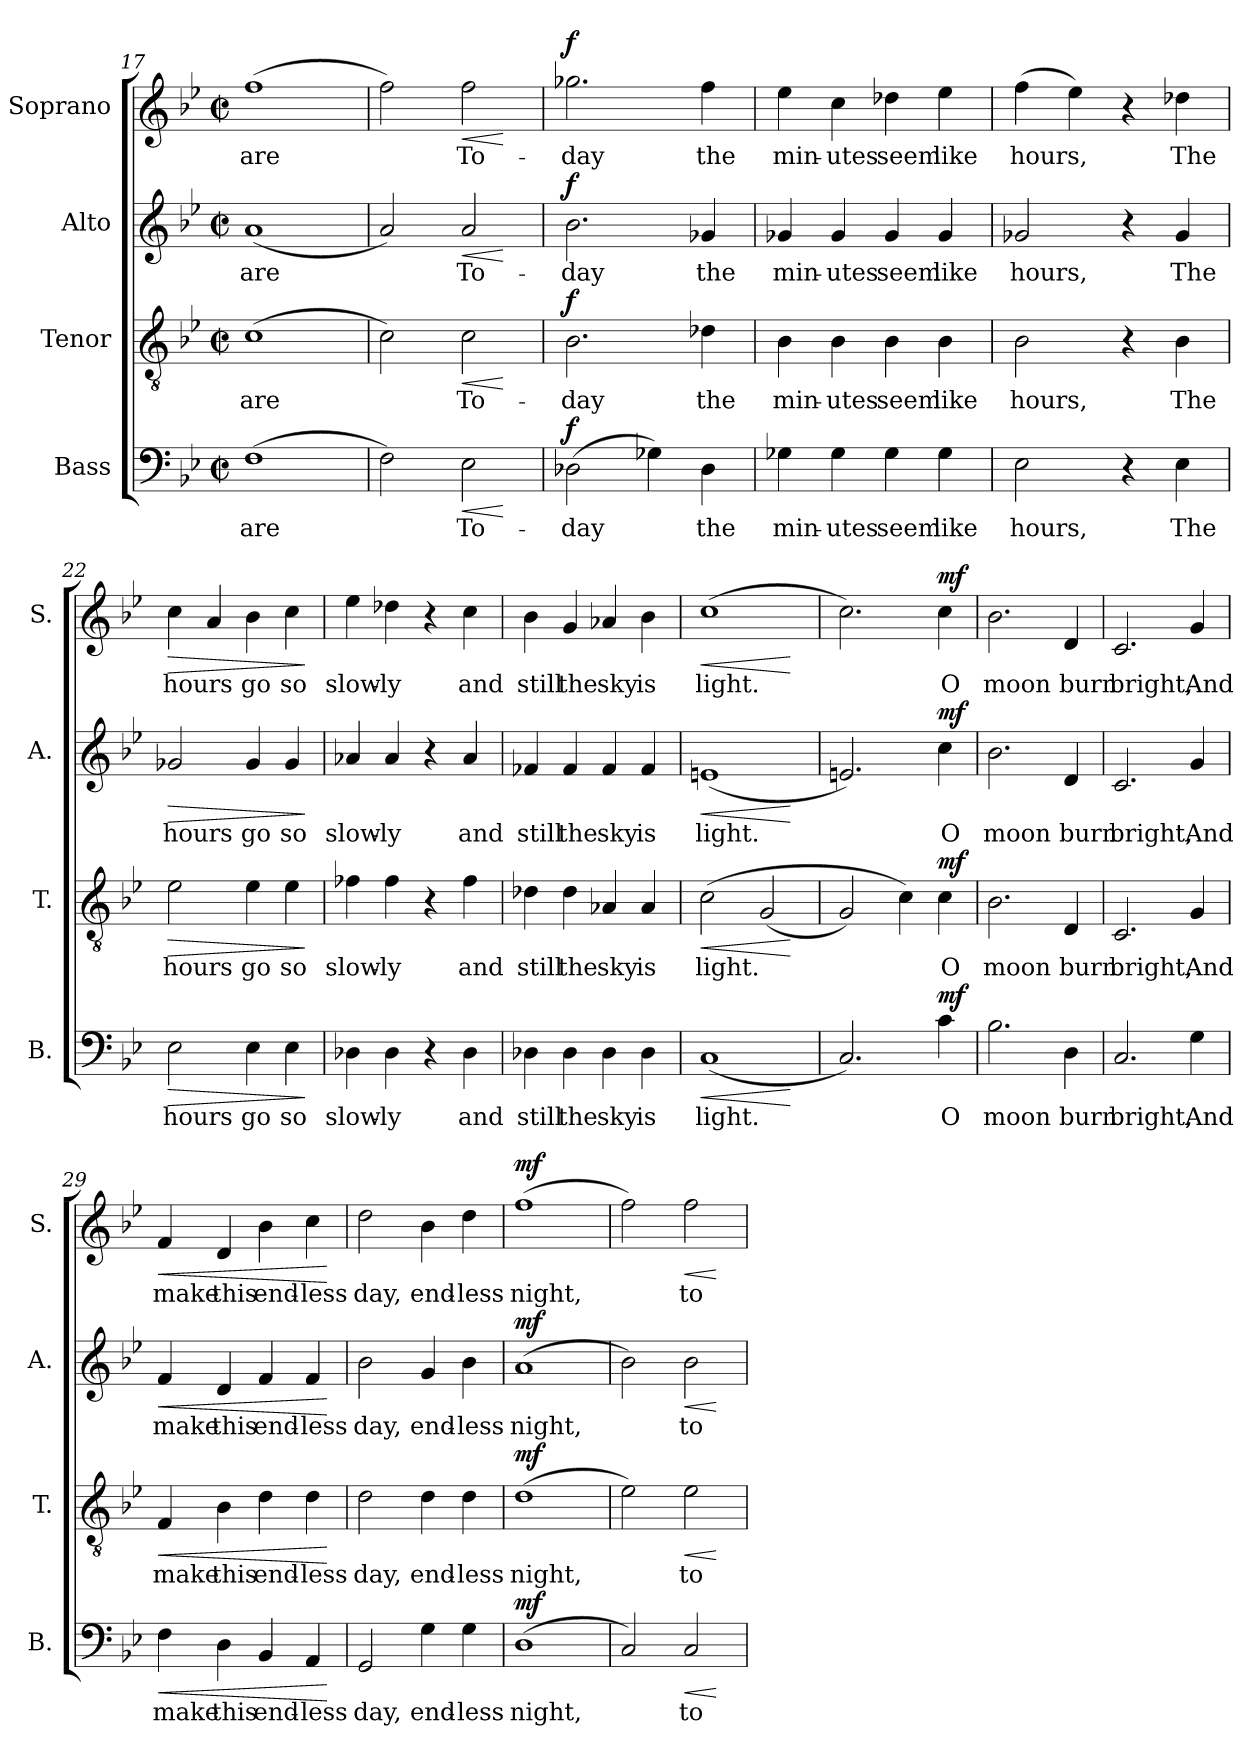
**kern	**text	**dynam	**kern	**text	**dynam	**kern	**text	**dynam	**kern	**text	**dynam
*part4	*part4	*part4	*part3	*part3	*part3	*part2	*part2	*part2	*part1	*part1	*part1
*staff4	*staff4	*staff4	*staff3	*staff3	*staff3	*staff2	*staff2	*staff2	*staff1	*staff1	*staff1
*I"Bass	*	*	*I"Tenor	*	*	*I"Alto	*	*	*I"Soprano	*	*
*I'B.	*	*	*I'T.	*	*	*I'A.	*	*	*I'S.	*	*
*clefF4	*	*	*clefGv2	*	*	*clefG2	*	*	*clefG2	*	*
*k[b-e-]	*	*	*k[b-e-]	*	*	*k[b-e-]	*	*	*k[b-e-]	*	*
*M2/2	*	*	*M2/2	*	*	*M2/2	*	*	*M2/2	*	*
*met(c|)	*	*	*met(c|)	*	*	*met(c|)	*	*	*met(c|)	*	*
=17	=17	=17	=17	=17	=17	=17	=17	=17	=17	=17	=17
(1F	are	.	(1c	are	.	(1a	are	.	(1ff	are	.
=18	=18	=18	=18	=18	=18	=18	=18	=18	=18	=18	=18
2F\)	.	.	2c\)	.	.	2a/)	.	.	2ff\)	.	.
!	!	!LO:HP:b	!	!	!LO:HP:b	!	!	!LO:HP:b	!	!	!LO:HP:b
2E-\	To-	<	2c\	To-	<	2a/	To-	<	2ff\	To-	<
.	.	[	.	.	[	.	.	[	.	.	[
=19	=19	=19	=19	=19	=19	=19	=19	=19	=19	=19	=19
!	!	!LO:DY:a	!	!	!LO:DY:a	!	!	!LO:DY:a	!	!	!LO:DY:a
(2D-X\	-day	f	2.B-\	-day	f	2.b-\	-day	f	2.gg-X\	-day	f
4G-X\)	.	.	.	.	.	.	.	.	.	.	.
4D-\	the	.	4d-X\	the	.	4g-X/	the	.	4ff\	the	.
=20	=20	=20	=20	=20	=20	=20	=20	=20	=20	=20	=20
4G-X\	min-	.	4B-\	min-	.	4g-X/	min-	.	4ee-\	min-	.
4G-\	-utes	.	4B-\	-utes	.	4g-/	-utes	.	4cc\	-utes	.
4G-\	seem	.	4B-\	seem	.	4g-/	seem	.	4dd-X\	seem	.
4G-\	like	.	4B-\	like	.	4g-/	like	.	4ee-\	like	.
=21	=21	=21	=21	=21	=21	=21	=21	=21	=21	=21	=21
2E-\	hours,	.	2B-\	hours,	.	2g-X/	hours,	.	(4ff\	hours,	.
.	.	.	.	.	.	.	.	.	4ee-\)	.	.
4r	.	.	4r	.	.	4r	.	.	4r	.	.
4E-\	The	.	4B-\	The	.	4g-/	The	.	4dd-X\	The	.
=22	=22	=22	=22	=22	=22	=22	=22	=22	=22	=22	=22
!	!	!LO:HP:b	!	!	!LO:HP:b	!	!	!LO:HP:b	!	!	!LO:HP:b
2E-\	hours	>	2e-\	hours	>	2g-X/	hours	>	4cc\	hours	>
.	.	.	.	.	.	.	.	.	4a/	.	.
4E-\	go	.	4e-\	go	.	4g-/	go	.	4b-\	go	.
4E-\	so	.	4e-\	so	.	4g-/	so	.	4cc\	so	.
.	.	]	.	.	]	.	.	]	.	.	]
!!LO:PB:g=z
=23	=23	=23	=23	=23	=23	=23	=23	=23	=23	=23	=23
4D-X\	slow-	.	4f-X\	slow-	.	4a-X/	slow-	.	4ee-\	slow-	.
4D-\	-ly	.	4f-\	-ly	.	4a-/	-ly	.	4dd-X\	-ly	.
4r	.	.	4r	.	.	4r	.	.	4r	.	.
4D-\	and	.	4f-\	and	.	4a-/	and	.	4cc\	and	.
=24	=24	=24	=24	=24	=24	=24	=24	=24	=24	=24	=24
4D-X\	still	.	4d-X\	still	.	4f-X/	still	.	4b-\	still	.
4D-\	the	.	4d-\	the	.	4f-/	the	.	4g/	the	.
4D-\	sky	.	4A-X/	sky	.	4f-/	sky	.	4a-X/	sky	.
4D-\	is	.	4A-/	is	.	4f-/	is	.	4b-\	is	.
=25	=25	=25	=25	=25	=25	=25	=25	=25	=25	=25	=25
!	!	!LO:HP:b	!	!	!LO:HP:b	!	!	!LO:HP:b	!	!	!LO:HP:b
(1C	light.	<	(2c\	light.	<	(1en	light.	<	(1cc	light.	<
.	.	.	(2G/	.	.	.	.	.	.	.	.
.	.	[	.	.	[	.	.	[	.	.	[
=26	=26	=26	=26	=26	=26	=26	=26	=26	=26	=26	=26
2.C/)	.	.	2G/)	.	.	2.en/)	.	.	2.cc\)	.	.
.	.	.	4c\)	.	.	.	.	.	.	.	.
!	!	!LO:DY:a	!	!	!LO:DY:a	!	!	!LO:DY:a	!	!	!LO:DY:a
4c\	O	mf	4c\	O	mf	4cc\	O	mf	4cc\	O	mf
=27	=27	=27	=27	=27	=27	=27	=27	=27	=27	=27	=27
2.B-\	moon	.	2.B-\	moon	.	2.b-\	moon	.	2.b-\	moon	.
4D\	burn	.	4D/	burn	.	4d/	burn	.	4d/	burn	.
=28	=28	=28	=28	=28	=28	=28	=28	=28	=28	=28	=28
2.C/	bright,	.	2.C/	bright,	.	2.c/	bright,	.	2.c/	bright,	.
4G\	And	.	4G/	And	.	4g/	And	.	4g/	And	.
=29	=29	=29	=29	=29	=29	=29	=29	=29	=29	=29	=29
!	!	!LO:HP:b	!	!	!LO:HP:b	!	!	!LO:HP:b	!	!	!LO:HP:b
4F\	make	<	4F/	make	<	4f/	make	<	4f/	make	<
4D\	this	.	4B-\	this	.	4d/	this	.	4d/	this	.
4BB-/	end-	.	4d\	end-	.	4f/	end-	.	4b-\	end-	.
4AA/	-less	.	4d\	-less	.	4f/	-less	.	4cc\	-less	.
.	.	[	.	.	[	.	.	[	.	.	[
!!LO:LB:g=z
=30	=30	=30	=30	=30	=30	=30	=30	=30	=30	=30	=30
2GG/	day,	.	2d\	day,	.	2b-\	day,	.	2dd\	day,	.
4G\	end-	.	4d\	end-	.	4g/	end-	.	4b-\	end-	.
4G\	-less	.	4d\	-less	.	4b-\	-less	.	4dd\	-less	.
=31	=31	=31	=31	=31	=31	=31	=31	=31	=31	=31	=31
!	!	!LO:DY:a	!	!	!LO:DY:a	!	!	!LO:DY:a	!	!	!LO:DY:a
(1D	night,	mf	(1d	night,	mf	(1a	night,	mf	(1ff	night,	mf
=32	=32	=32	=32	=32	=32	=32	=32	=32	=32	=32	=32
2C/)	.	.	2e-\)	.	.	2b-\)	.	.	2ff\)	.	.
!	!	!LO:HP:b	!	!	!LO:HP:b	!	!	!LO:HP:b	!	!	!LO:HP:b
2C/	to	<	2e-\	to	<	2b-\	to	<	2ff\	to	<
.	.	[	.	.	[	.	.	[	.	.	[
=	=	=	=	=	=	=	=	=	=	=	=
*-	*-	*-	*-	*-	*-	*-	*-	*-	*-	*-	*-
